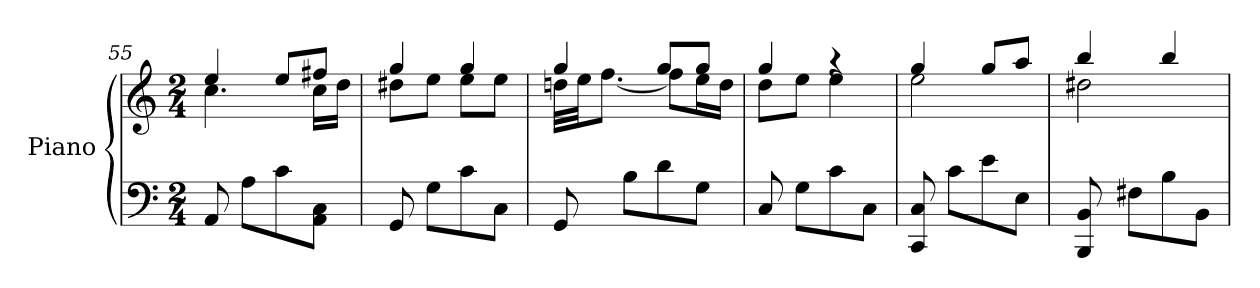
**kern	**kern	**dynam
*part1	*part1	*part1
*staff2	*staff1	*staff1/2
*I"Piano	*	*
*I'Pno	*	*
*clefF4	*clefG2	*
*k[]	*k[]	*
*M2/4	*M2/4	*
=55	=55	=55
*	*^	*
8AA/	4ee/	4.cc\	.
8A\L	.	.	.
8c\	8ee/L	.	.
8AA\ 8C\J	8ff#X/J	16cc\LL	.
.	.	16dd\JJ	.
=56	=56	=56	=56
8GG/	4gg/	8dd#X\L	.
8G\L	.	8ee\J	.
8c\	4gg/	8ee\L	.
8C\J	.	8ee\J	.
!!LO:LB:g=z	!!
=57	=57	=57	=57
8GG/	4gg/	32ddn\LLL	.
.	.	32ee\JJ	.
.	.	[8.ff\J	.
8B\L	.	.	.
8d\	8gg/L	8ff\L]	.
8G\J	8gg/J	16ee\L	.
.	.	16dd\JJ	.
=58	=58	=58	=58
8C/	4gg/	8dd\L	.
8G\L	.	8ee\J	.
!	!	!	!LO:DY:a=2
!	!	!	!LO:DY:n=1:a
8c\	4raa	4ee\	p mp
8C\J	.	.	.
=59	=59	=59	=59
8CC/ 8C/	4gg/	2ee\	.
8c\L	.	.	.
8e\	8gg/L	.	.
8E\J	8aa/J	.	.
=60	=60	=60	=60
8BBB/ 8BB/	4bb/	2dd#X\	.
8F#X\L	.	.	.
8B\	4bb/	.	.
8BB\J	.	.	.
*	*v	*v	*
=	=	=
*-	*-	*-
